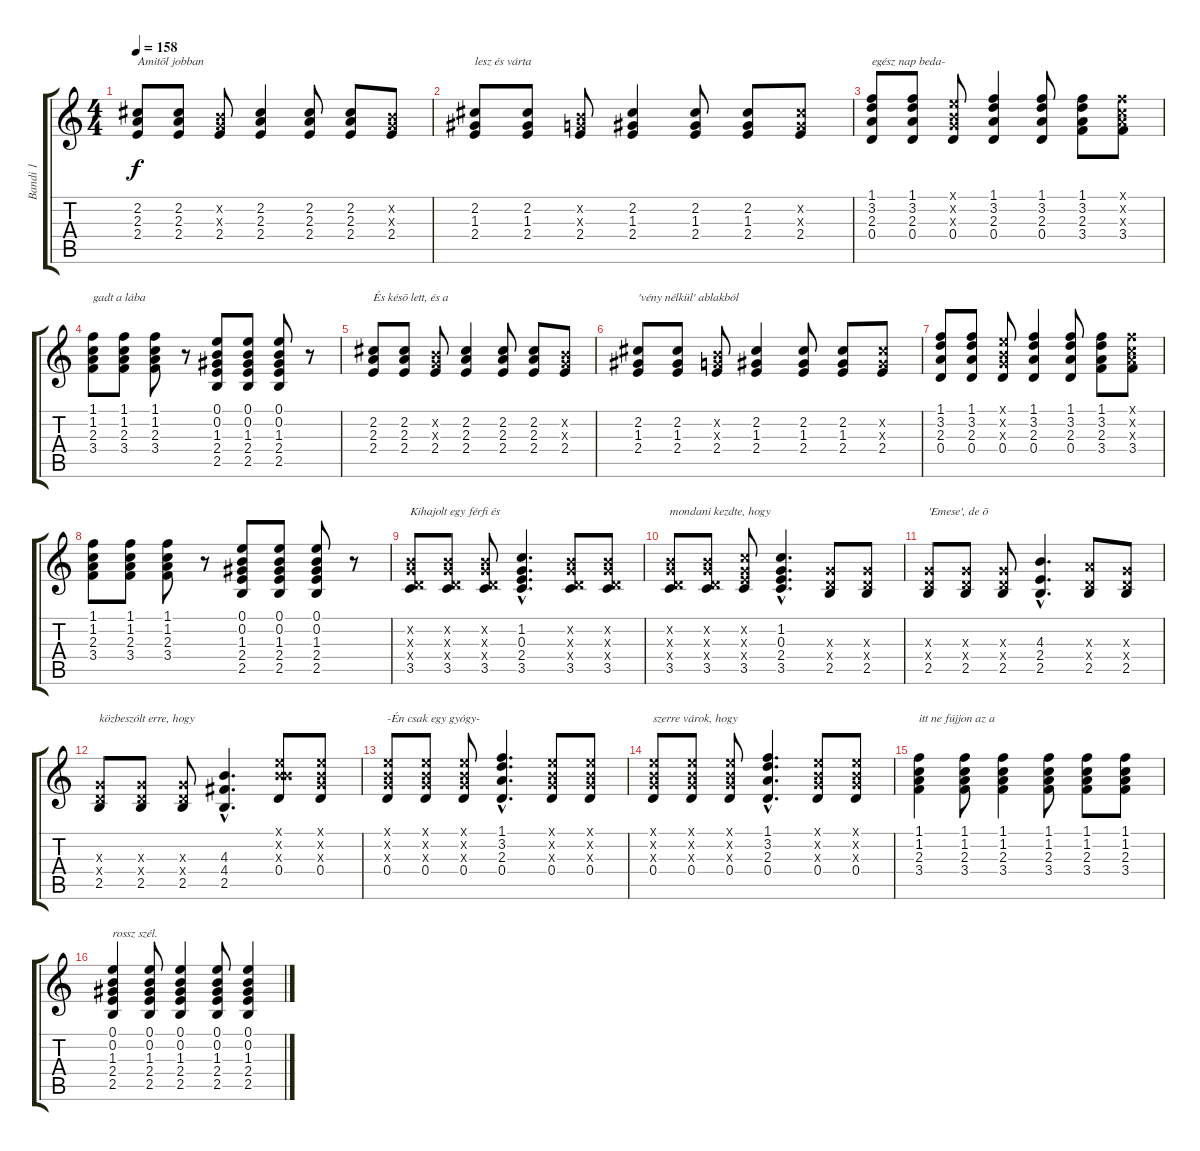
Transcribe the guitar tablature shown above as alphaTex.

\track ("Bandi 1" "Bandi 1") {instrument electricguitarclean}
\staff {score tabs}
\tuning (E4 B3 G3 D3 A2 E2) {hide}
\ts (4 4)
\tempo 158
\clef g2
\ks c
(2.2 2.3 2.4).8{txt "Amitõl jobban" dy f} (2.2 2.3 2.4).8 (0.2{x} 0.3{x} 2.4).8 (2.2 2.3 2.4).4 (2.2 2.3 2.4).8 (2.2 2.3 2.4).8 (0.2{x} 0.3{x} 2.4).8 |
(2.2 1.3 2.4).8{txt "lesz és várta"} (2.2 1.3 2.4).8 (0.2{x} 0.3{x} 2.4).8 (2.2 1.3 2.4).4 (2.2 1.3 2.4).8 (2.2 1.3 2.4).8 (2.2{x} 1.3{x} 2.4).8 |
(1.1 3.2 2.3 0.4).8{txt "egész nap beda-"} (1.1 3.2 2.3 0.4).8 (0.1{x} 0.2{x} 0.3{x} 0.4).8 (1.1 3.2 2.3 0.4).4 (1.1 3.2 2.3 0.4).8 (1.1 3.2 2.3 3.4).8 (1.1{x} 1.2{x} 2.3{x} 3.4).8 |
(1.1 1.2 2.3 3.4).8{txt "gadt a lába"} (1.1 1.2 2.3 3.4).8 (1.1 1.2 2.3 3.4).8 r.8 (0.1 0.2 1.3 2.4 2.5).8 (0.1 0.2 1.3 2.4 2.5).8 (0.1 0.2 1.3 2.4 2.5).8 r.8 |
(2.2 2.3 2.4).8{txt "És késõ lett, és a"} (2.2 2.3 2.4).8 (0.2{x} 0.3{x} 2.4).8 (2.2 2.3 2.4).4 (2.2 2.3 2.4).8 (2.2 2.3 2.4).8 (0.2{x} 0.3{x} 2.4).8 |
(2.2 1.3 2.4).8{txt "'vény nélkül' ablakból"} (2.2 1.3 2.4).8 (0.2{x} 0.3{x} 2.4).8 (2.2 1.3 2.4).4 (2.2 1.3 2.4).8 (2.2 1.3 2.4).8 (2.2{x} 1.3{x} 2.4).8 |
(1.1 3.2 2.3 0.4).8 (1.1 3.2 2.3 0.4).8 (0.1{x} 0.2{x} 0.3{x} 0.4).8 (1.1 3.2 2.3 0.4).4 (1.1 3.2 2.3 0.4).8 (1.1 3.2 2.3 3.4).8 (1.1{x} 1.2{x} 2.3{x} 3.4).8 |
(1.1 1.2 2.3 3.4).8 (1.1 1.2 2.3 3.4).8 (1.1 1.2 2.3 3.4).8 r.8 (0.1 0.2 1.3 2.4 2.5).8 (0.1 0.2 1.3 2.4 2.5).8 (0.1 0.2 1.3 2.4 2.5).8 r.8 |
(0.2{x} 0.3{x} 0.4{x} 3.5).8{txt "Kihajolt egy férfi és"} (0.2{x} 0.3{x} 0.4{x} 3.5).8 (0.2{x} 0.3{x} 0.4{x} 3.5).8 (1.2{hac} 0.3{hac} 2.4{hac} 3.5{hac}).4{d} (0.2{x} 0.3{x} 0.4{x} 3.5).8 (0.2{x} 0.3{x} 0.4{x} 3.5).8 |
(0.2{x} 0.3{x} 0.4{x} 3.5).8{txt "mondani kezdte, hogy "} (0.2{x} 0.3{x} 0.4{x} 3.5).8 (1.2{x} 0.3{x} 2.4{x} 3.5).8 (1.2{hac} 0.3{hac} 2.4{hac} 3.5{hac}).4{d} (0.3{x} 0.4{x} 2.5).8 (0.3{x} 0.4{x} 2.5).8 |
(0.3{x} 0.4{x} 2.5).8{txt "'Emese', de õ"} (0.3{x} 0.4{x} 2.5).8 (0.3{x} 0.4{x} 2.5).8 (4.3{hac} 2.4{hac} 2.5{hac}).4{d} (2.3{x} 0.4{x} 2.5).8 (0.3{x} 0.4{x} 2.5).8 |
(0.3{x} 0.4{x} 2.5).8{txt "közbeszólt erre, hogy"} (0.3{x} 0.4{x} 2.5).8 (0.3{x} 0.4{x} 2.5).8 (4.3{hac} 4.4{hac} 2.5{hac}).4{d} (0.1{x} 0.2{x} 4.3{x} 0.4).8 (0.1{x} 0.2{x} 0.3{x} 0.4).8 |
(0.1{x} 0.2{x} 0.3{x} 0.4).8{txt "-Én csak egy gyógy-"} (0.1{x} 0.2{x} 0.3{x} 0.4).8 (0.1{x} 0.2{x} 0.3{x} 0.4).8 (1.1{hac} 3.2{hac} 2.3{hac} 0.4{hac}).4{d} (0.1{x} 0.2{x} 0.3{x} 0.4).8 (0.1{x} 0.2{x} 0.3{x} 0.4).8 |
(0.1{x} 0.2{x} 0.3{x} 0.4).8{txt "szerre várok, hogy"} (0.1{x} 0.2{x} 0.3{x} 0.4).8 (0.1{x} 0.2{x} 0.3{x} 0.4).8 (1.1{hac} 3.2{hac} 2.3{hac} 0.4{hac}).4{d} (0.1{x} 0.2{x} 0.3{x} 0.4).8 (0.1{x} 0.2{x} 0.3{x} 0.4).8 |
(1.1 1.2 2.3 3.4).4{txt "itt ne fújjon az a"} (1.1 1.2 2.3 3.4).8 (1.1 1.2 2.3 3.4).4 (1.1 1.2 2.3 3.4).8 (1.1 1.2 2.3 3.4).8 (1.1 1.2 2.3 3.4).8 |
(0.1 0.2 1.3 2.4 2.5).4{txt "rossz szél."} (0.1 0.2 1.3 2.4 2.5).8 (0.1 0.2 1.3 2.4 2.5).4 (0.1 0.2 1.3 2.4 2.5).8 (0.1 0.2 1.3 2.4 2.5).4
